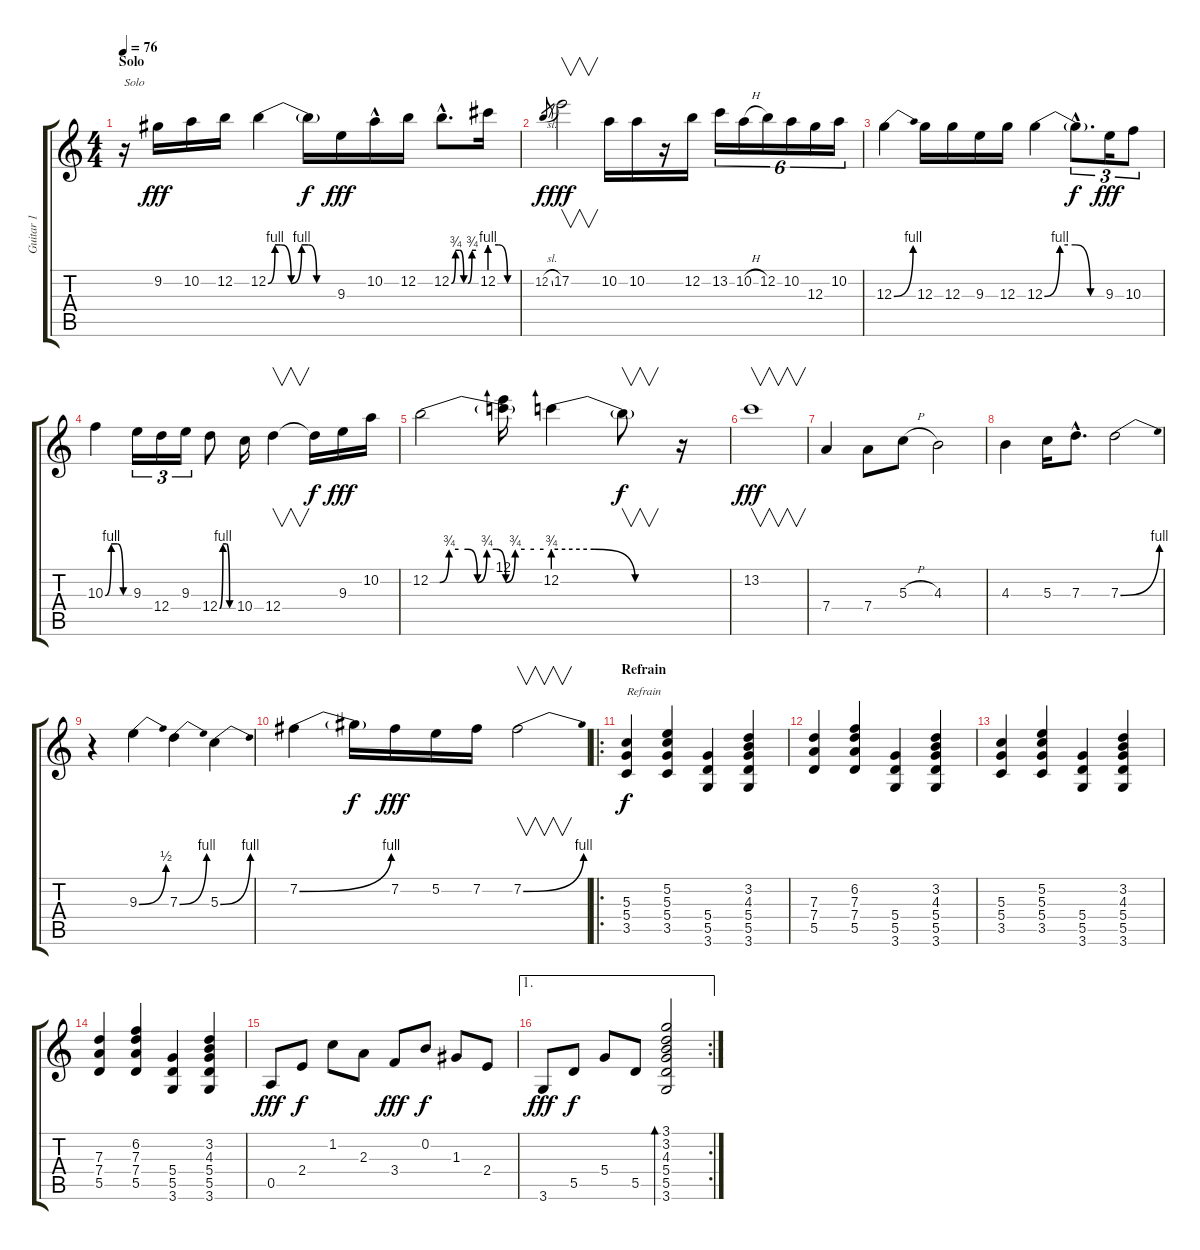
\track ("Guitar 1" "Guitar 1") {instrument overdrivenguitar}
\staff {score tabs}
\tuning (E4 B3 G3 D3 A2 E2) {hide}
\ts (4 4)
\section ("" "Solo")
\tempo 76
\clef g2
\ks c
r.16{txt "Solo" dy f} 9.2.16{dy fff} 10.2.16 12.2.16 12.2{be (custom 0 0 6 4 11 4 20 0 29 4 35 4 42 0 51 0 60 0)}.4 12.2{t}.16{dy f} 9.3.16{dy fff} 10.2{hac}.16 12.2.16 12.2{be (custom 0 0 10 3 20 3 30 0 40 0 50 3 60 3) hac}.8{d} 12.2{be (custom 0 4 20 4 40 0 60 0)}.16 |
12.2{sl}.8{gr dy f} 17.2.2{v dy fff} 10.2.16 10.2.16 r.16 12.2.16 13.2.16{tu (6 4)} 10.2{h}.16{tu (6 4)} 12.2.16{tu (6 4)} 10.2.16{tu (6 4)} 12.3.16{tu (6 4)} 10.2.16{tu (6 4)} |
12.3{be (bend 0 0 60 4)}.4 12.3.16 12.3.16 9.3.16 12.3.16 12.3{be (custom 0 0 15 4 30 4 45 0 60 0)}.4 12.3{hac t}.8{d tu (3 2) dy f} 9.3.16{tu (3 2) dy fff} 10.3.8{tu (3 2)} |
10.3{be (custom 0 0 15 4 30 4 45 0 60 0)}.4 9.3.16{tu (3 2)} 12.4.16{tu (3 2)} 9.3.16{tu (3 2)} 12.4{be (custom 0 0 15 4 30 4 45 0 60 0)}.8 10.4.16 12.4.4{v} 12.4{t}.16{dy f} 9.3.16{dy fff} 10.2.16 |
12.2{be (custom 0 0 5 0 10 3 15 3 20 3 25 0 30 3 35 3 40 0 45 3 50 3 55 3 60 3)}.2 (12.1 12.2{t}).16 12.2{be (custom 0 3 20 3 40 0 60 0)}.4 12.2{t}.8{v dy f} r.16 |
13.2.1{v dy fff} |
7.4.4 7.4.8 5.3{h}.8 4.3.2 |
4.3.4 5.3.16 7.3{hac}.8{d} 7.3{be (bend 0 0 60 4)}.2 |
r.4 9.3{be (bend 0 0 60 2)}.4 7.3{be (bend 0 0 60 4)}.4 5.3{be (bend 0 0 60 4)}.4 |
7.2{be (bend 0 0 60 4)}.4 7.2{t}.16{dy f} 7.2.16{dy fff} 5.2.16 7.2.16 7.2{be (bend 0 0 60 4)}.2{v} |
\ro
\section ("" "Refrain ")
(5.3 5.4 3.5).4{txt "Refrain" dy f} (5.2 5.3 5.4 3.5).4 (5.4 5.5 3.6).4 (3.2 4.3 5.4 5.5 3.6).4 |
(7.3 7.4 5.5).4 (6.2 7.3 7.4 5.5).4 (5.4 5.5 3.6).4 (3.2 4.3 5.4 5.5 3.6).4 |
(5.3 5.4 3.5).4 (5.2 5.3 5.4 3.5).4 (5.4 5.5 3.6).4 (3.2 4.3 5.4 5.5 3.6).4 |
(7.3 7.4 5.5).4 (6.2 7.3 7.4 5.5).4 (5.4 5.5 3.6).4 (3.2 4.3 5.4 5.5 3.6).4 |
0.5.8{dy fff} 2.4.8{dy f} 1.2.8 2.3.8 3.4.8{dy fff} 0.2.8{dy f} 1.3.8 2.4.8 |
\ae 1
\rc 2
3.6.8{dy fff} 5.5.8{dy f} 5.4.8 5.5.8 (3.1 3.2 4.3 5.4 5.5 3.6).2{bd 60}
